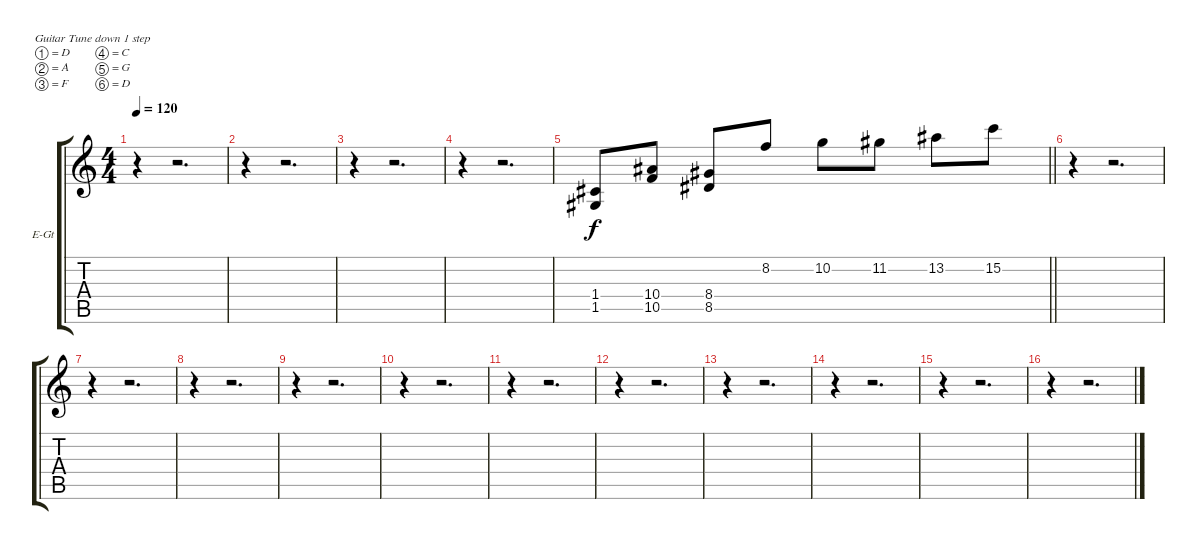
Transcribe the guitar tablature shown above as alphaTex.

\bracketExtendMode groupsimilarinstruments
\firstSystemTrackNameOrientation horizontal
\otherSystemsTrackNameOrientation horizontal
\track ("S. Paeth - Lead Guitar" "E-Gt") {instrument distortionguitar}
\staff {score tabs}
\tuning (D4 A3 F3 C3 G2 D2)
\ts (4 4)
\tempo 120
\clef g2
\ks c
r.4{dy mf} r.2{d} |
r.4 r.2{d} |
r.4 r.2{d} |
r.4 r.2{d} |
\barLineRight lightlight
(1.4 1.5).8{dy f} (10.4 10.5).8 (8.4 8.5).8 8.2.8 10.2.8 11.2.8 13.2.8 15.2.8 |
r.4 r.2{d} |
r.4 r.2{d} |
r.4 r.2{d} |
r.4 r.2{d} |
r.4 r.2{d} |
r.4 r.2{d} |
r.4 r.2{d} |
r.4 r.2{d} |
r.4 r.2{d} |
r.4 r.2{d} |
r.4 r.2{d}
